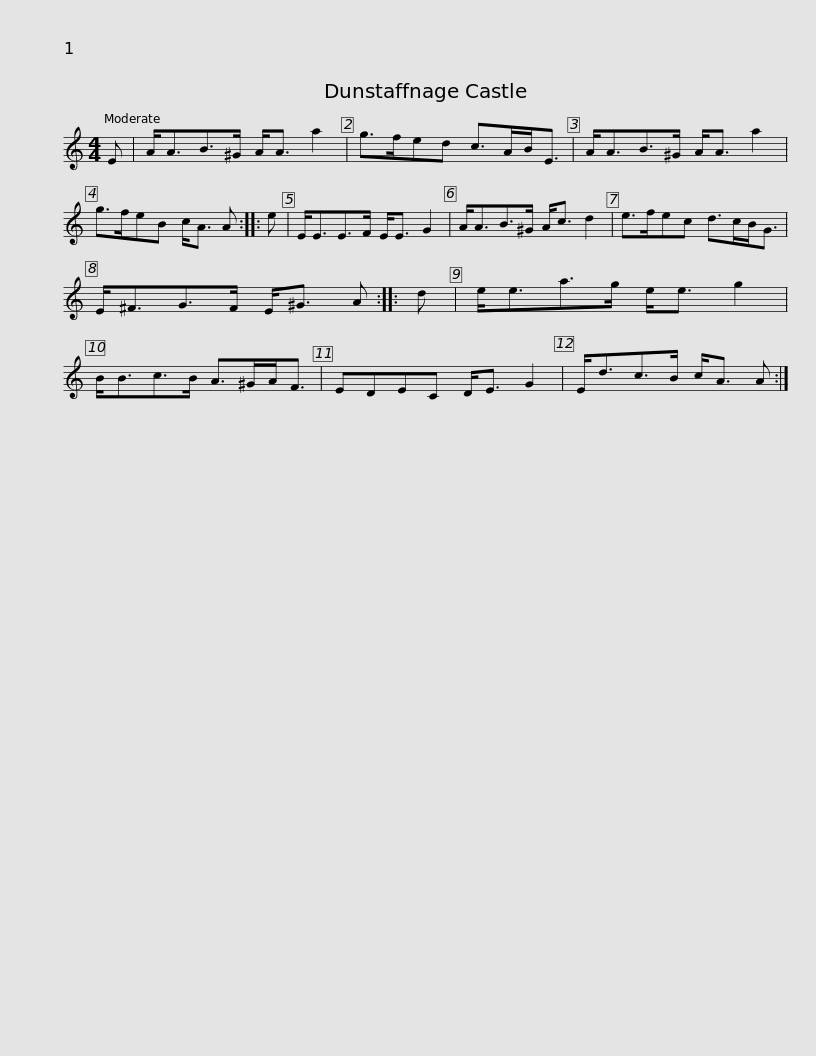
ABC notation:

X:1
L:1/8
M:4/4
I:linebreak $
K:C
V:1 treble
V:1
 E | A<AB>^G A<A a2 | g>fed c>AB<E | A<AB>^G A<A a2 | g>feB c<A A :: %5
 e |$ E<EE>F E<E G2 | A<AB>^G A<c d2 | e>fec d>cB<G | E<^FG>F E<^G A :: %10
 d |$ e<ea>g e<e g2 | B<Bc>B A>^GA<F | EDEC D<E G2 | E<dc>B c<A A :| %15
